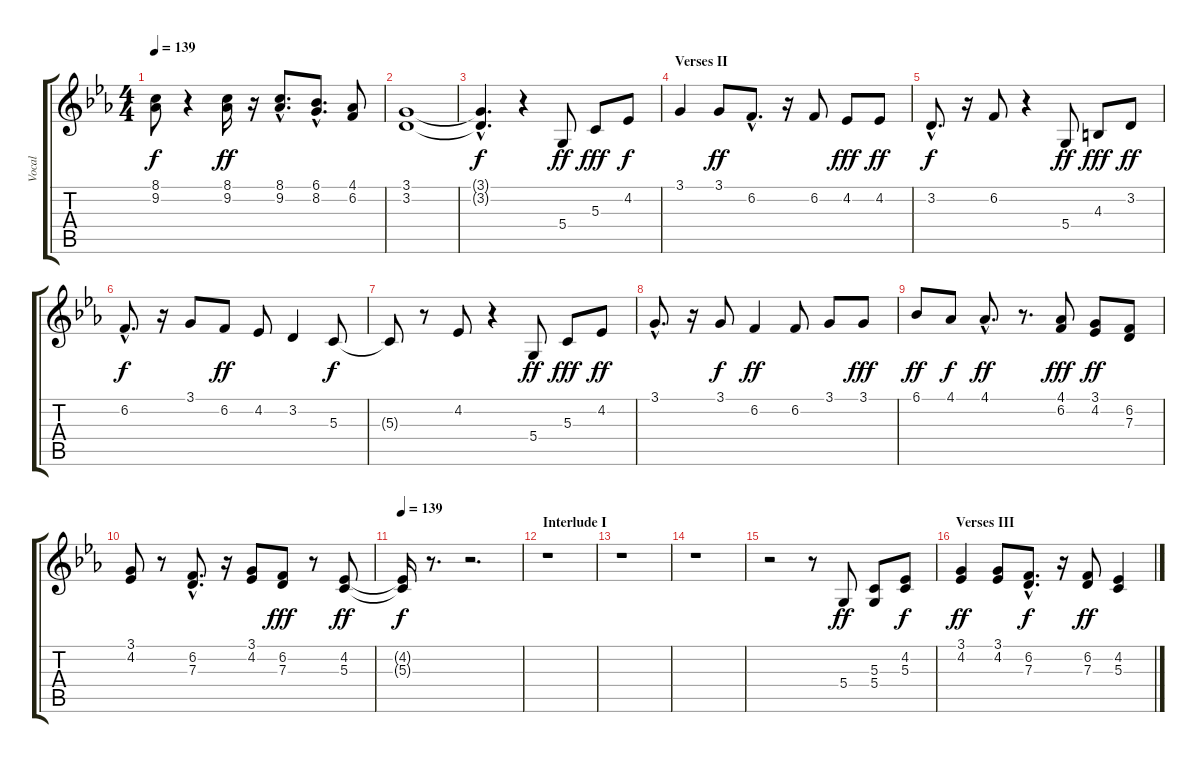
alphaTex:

\track ("Vocal" "Vocal") {instrument altosax}
\staff {score tabs}
\tuning (E4 B3 G3 D3 A2 E2) {hide}
\ts (4 4)
\tempo 139
\clef g2
\ks cminor
(8.1{t} 9.2{t}).8{dy f} r.4 (8.1 9.2).16{dy ff} r.16 (8.1{hac} 9.2{hac}).8{d} (6.1{hac} 8.2{hac}).8{d} (4.1 6.2).8 |
(3.1 3.2).1 |
(3.1{hac t} 3.2{hac t}).4{d dy f} r.4 5.4.8{dy ff} 5.3.8{dy fff} 4.2.8{dy f} |
\section ("" "Verses II")
3.1.4 3.1.8{dy ff} 6.2{hac}.8{d} r.16 6.2.8 4.2.8{dy fff} 4.2.8{dy ff} |
3.2{hac}.8{d dy f} r.16 6.2.8 r.4 5.4.8{dy ff} 4.3.8{dy fff} 3.2.8{dy ff} |
6.2{hac}.8{d dy f} r.16 3.1.8 6.2.8{dy ff} 4.2.8 3.2.4 5.3.8{dy f} |
5.3{t}.8 r.8 4.2.8 r.4 5.4.8{dy ff} 5.3.8{dy fff} 4.2.8{dy ff} |
3.1{hac}.8{d} r.16 3.1.8{dy f} 6.2.4{dy ff} 6.2.8 3.1.8 3.1.8{dy fff} |
6.1.8{dy ff} 4.1.8{dy f} 4.1{hac}.8{d dy ff} r.8{d} (4.1 6.2).8{dy fff} (3.1 4.2).8{dy ff} (6.2 7.3).8 |
(3.1 4.2).8 r.8 (6.2{hac} 7.3{hac}).8{d} r.16 (3.1 4.2).8 (6.2 7.3).8{dy fff} r.8 (4.2 5.3).8{dy ff} |
\tempo 139
(4.2{t} 5.3{t}).16{dy f} r.8{d} r.2{d} |
\section ("" "Interlude I")
r.1 |
r.1 |
r.1 |
r.2 r.8 5.4.8{dy ff} (5.3 5.4).8 (4.2 5.3).8{dy f} |
\section ("" "Verses III")
(3.1 4.2).4{dy ff} (3.1 4.2).8 (6.2{hac} 7.3{hac}).8{d dy f} r.16 (6.2 7.3).8{dy ff} (4.2 5.3).4
